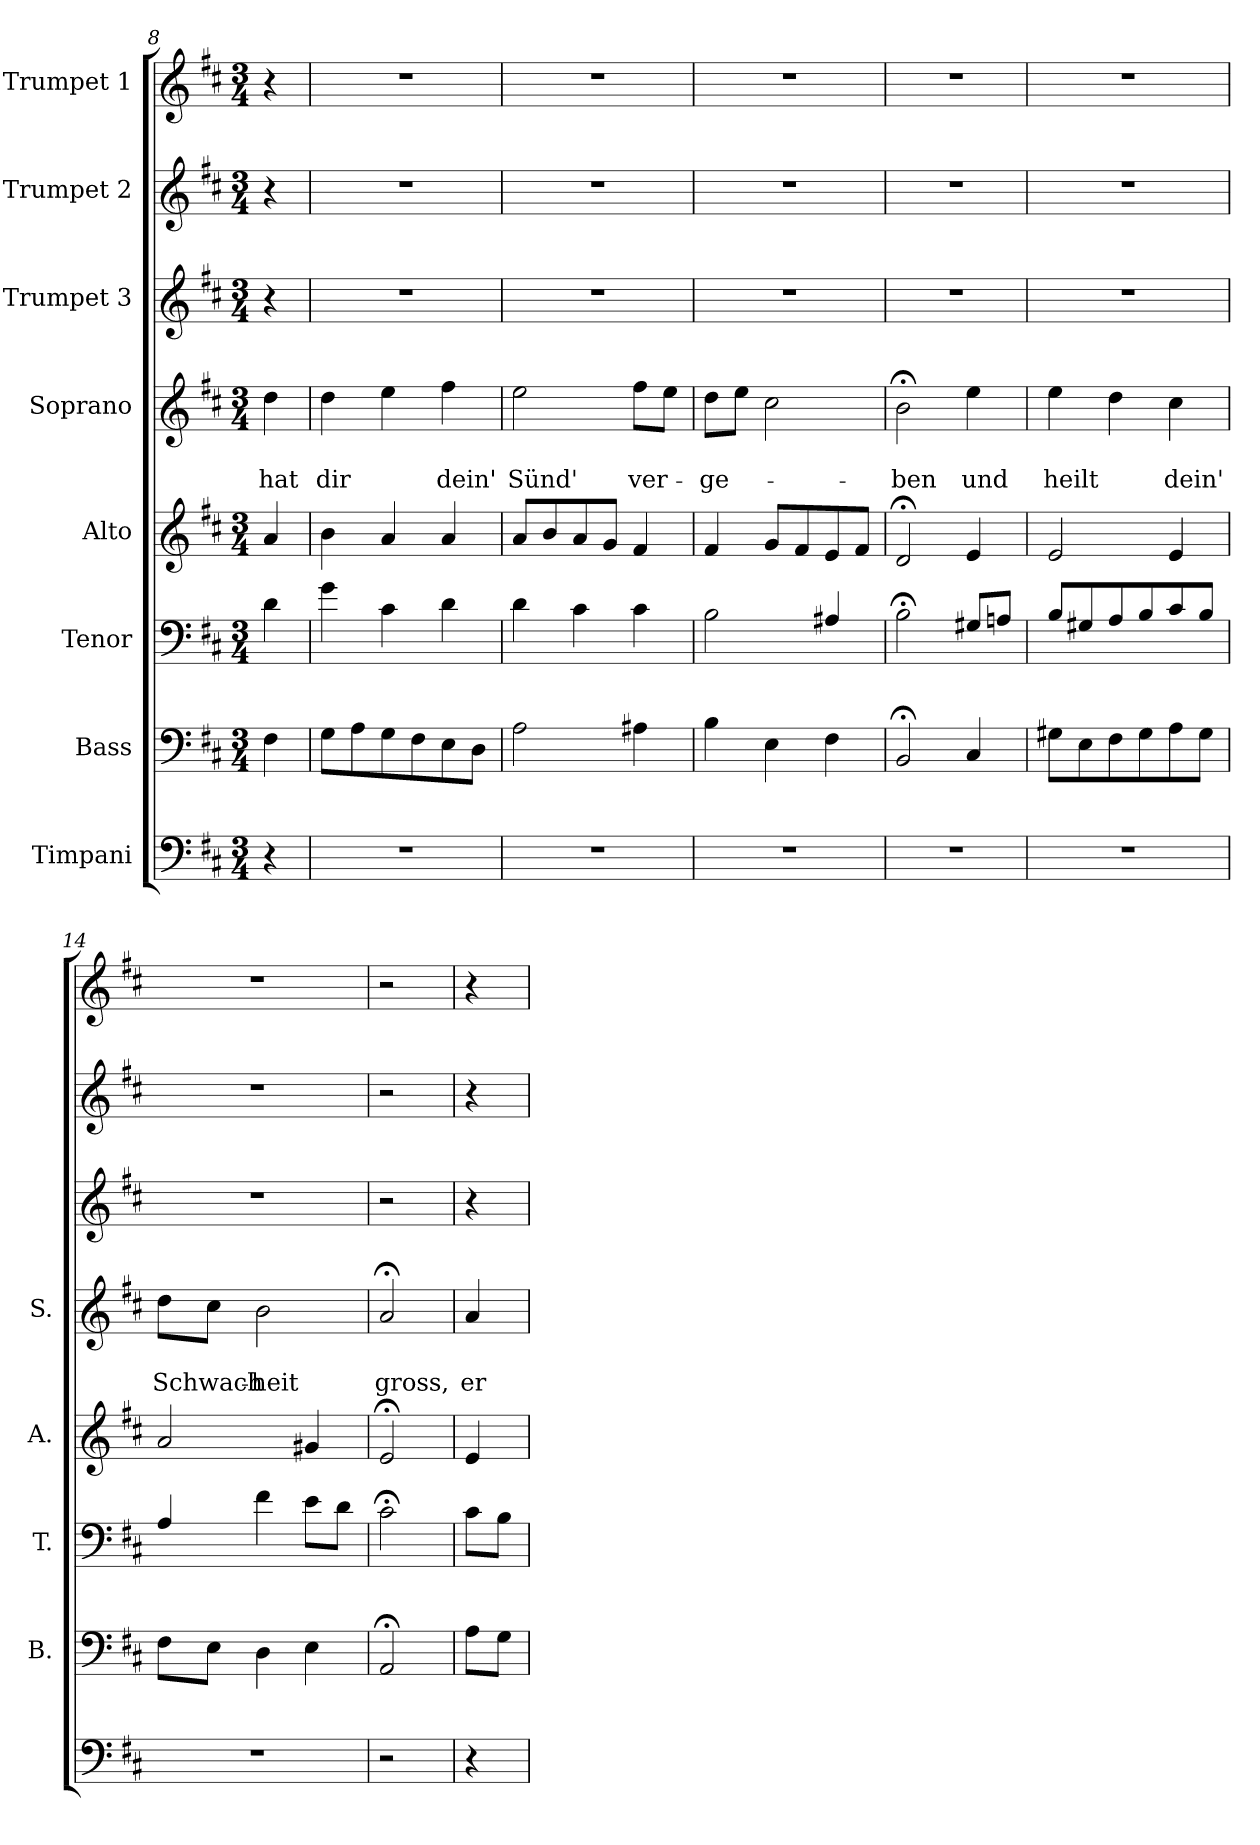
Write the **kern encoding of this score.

**kern	**kern	**kern	**kern	**kern	**text	**text	**kern	**kern	**kern
*part8	*part7	*part6	*part5	*part4	*part4	*part4	*part3	*part2	*part1
*staff8	*staff7	*staff6	*staff5	*staff4	*staff4	*staff4	*staff3	*staff2	*staff1
*I"Timpani	*I"Bass	*I"Tenor	*I"Alto	*I"Soprano	*	*	*I"Trumpet 3	*I"Trumpet 2	*I"Trumpet 1
*	*I'B.	*I'T.	*I'A.	*I'S.	*	*	*	*	*
!!LO:PB:g=z
*clefF4	*clefF4	*clefF4	*clefG2	*clefG2	*	*	*clefG2	*clefG2	*clefG2
*k[f#c#]	*k[f#c#]	*k[f#c#]	*k[f#c#]	*k[f#c#]	*	*	*k[f#c#]	*k[f#c#]	*k[f#c#]
*D:	*D:	*D:	*D:	*D:	*	*	*D:	*D:	*D:
*M3/4	*M3/4	*M3/4	*M3/4	*M3/4	*	*	*M3/4	*M3/4	*M3/4
=8a	=8a	=8a	=8a	=8a	=8a	=8a	=8a	=8a	=8a
4r	4F#\	4d\	4a/	4dd\	.	hat	4r	4r	4r
=9	=9	=9	=9	=9	=9	=9	=9	=9	=9
2.r	8G\L	4g\	4b\	4dd\	.	dir	2.r	2.r	2.r
.	8A\	.	.	.	.	.	.	.	.
.	8G\	4c#\	4a/	4ee\	.	.	.	.	.
.	8F#\	.	.	.	.	.	.	.	.
.	8E\	4d\	4a/	4ff#\	.	dein'	.	.	.
.	8D\J	.	.	.	.	.	.	.	.
=10	=10	=10	=10	=10	=10	=10	=10	=10	=10
2.r	2A\	4d\	8a/L	2ee\	.	Sünd'	2.r	2.r	2.r
.	.	.	8b/	.	.	.	.	.	.
.	.	4c#\	8a/	.	.	.	.	.	.
.	.	.	8g/J	.	.	.	.	.	.
.	4A#X\	4c#\	4f#/	8ff#\L	.	ver-	.	.	.
.	.	.	.	8ee\J	.	.	.	.	.
=11	=11	=11	=11	=11	=11	=11	=11	=11	=11
2.r	4B\	2B\	4f#/	8dd\L	.	-ge-	2.r	2.r	2.r
.	.	.	.	8ee\J	.	.	.	.	.
.	4E\	.	8g/L	2cc#\	.	.	.	.	.
.	.	.	8f#/	.	.	.	.	.	.
.	4F#\	4A#X/	8e/	.	.	.	.	.	.
.	.	.	8f#/J	.	.	.	.	.	.
=12	=12	=12	=12	=12	=12	=12	=12	=12	=12
2.r	2BB;</	2B;<\	2d;</	2b;<\	.	-ben	2.r	2.r	2.r
.	4C#/	8G#X/L	4e/	4ee\	.	und	.	.	.
.	.	8An/J	.	.	.	.	.	.	.
=13	=13	=13	=13	=13	=13	=13	=13	=13	=13
2.r	8G#X\L	8B/L	2e/	4ee\	.	heilt	2.r	2.r	2.r
.	8E\	8G#X/	.	.	.	.	.	.	.
.	8F#\	8A/	.	4dd\	.	.	.	.	.
.	8G#\	8B/	.	.	.	.	.	.	.
.	8A\	8c#/	4e/	4cc#\	.	dein'	.	.	.
.	8G#\J	8B/J	.	.	.	.	.	.	.
=14	=14	=14	=14	=14	=14	=14	=14	=14	=14
2.r	8F#\L	4A/	2a/	8dd\L	.	Schwach-	2.r	2.r	2.r
.	8E\J	.	.	8cc#\J	.	.	.	.	.
.	4D\	4f#\	.	2b\	.	-heit	.	.	.
.	4E\	8e\L	4g#X/	.	.	.	.	.	.
.	.	8d\J	.	.	.	.	.	.	.
=15	=15	=15	=15	=15	=15	=15	=15	=15	=15
2r	2AA;</	2c#;<\	2e;</	2a;</	.	gross,	2r	2r	2r
!!LO:PB:g=z
=15a	=15a	=15a	=15a	=15a	=15a	=15a	=15a	=15a	=15a
4r	8A\L	8c#\L	4e/	4a/	.	er-	4r	4r	4r
.	8G\J	8B\J	.	.	.	.	.	.	.
=	=	=	=	=	=	=	=	=	=
*-	*-	*-	*-	*-	*-	*-	*-	*-	*-
